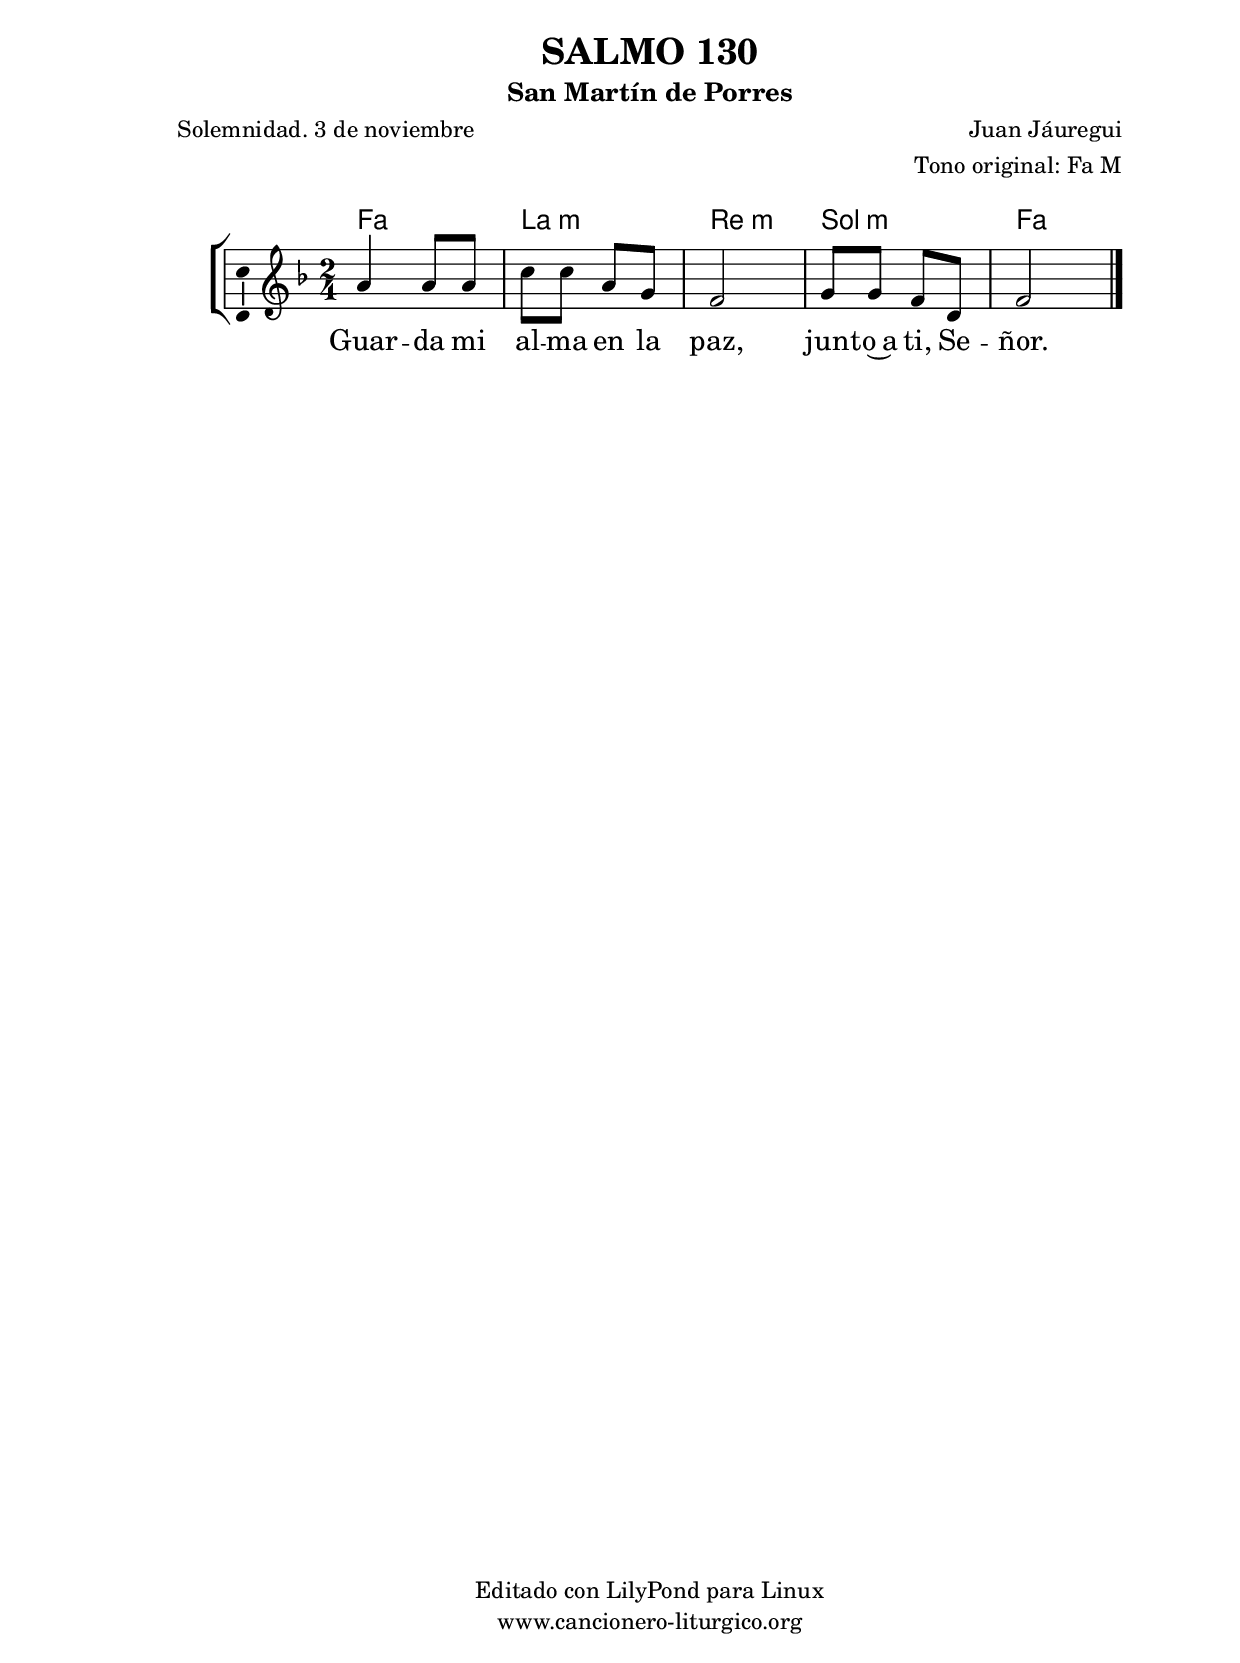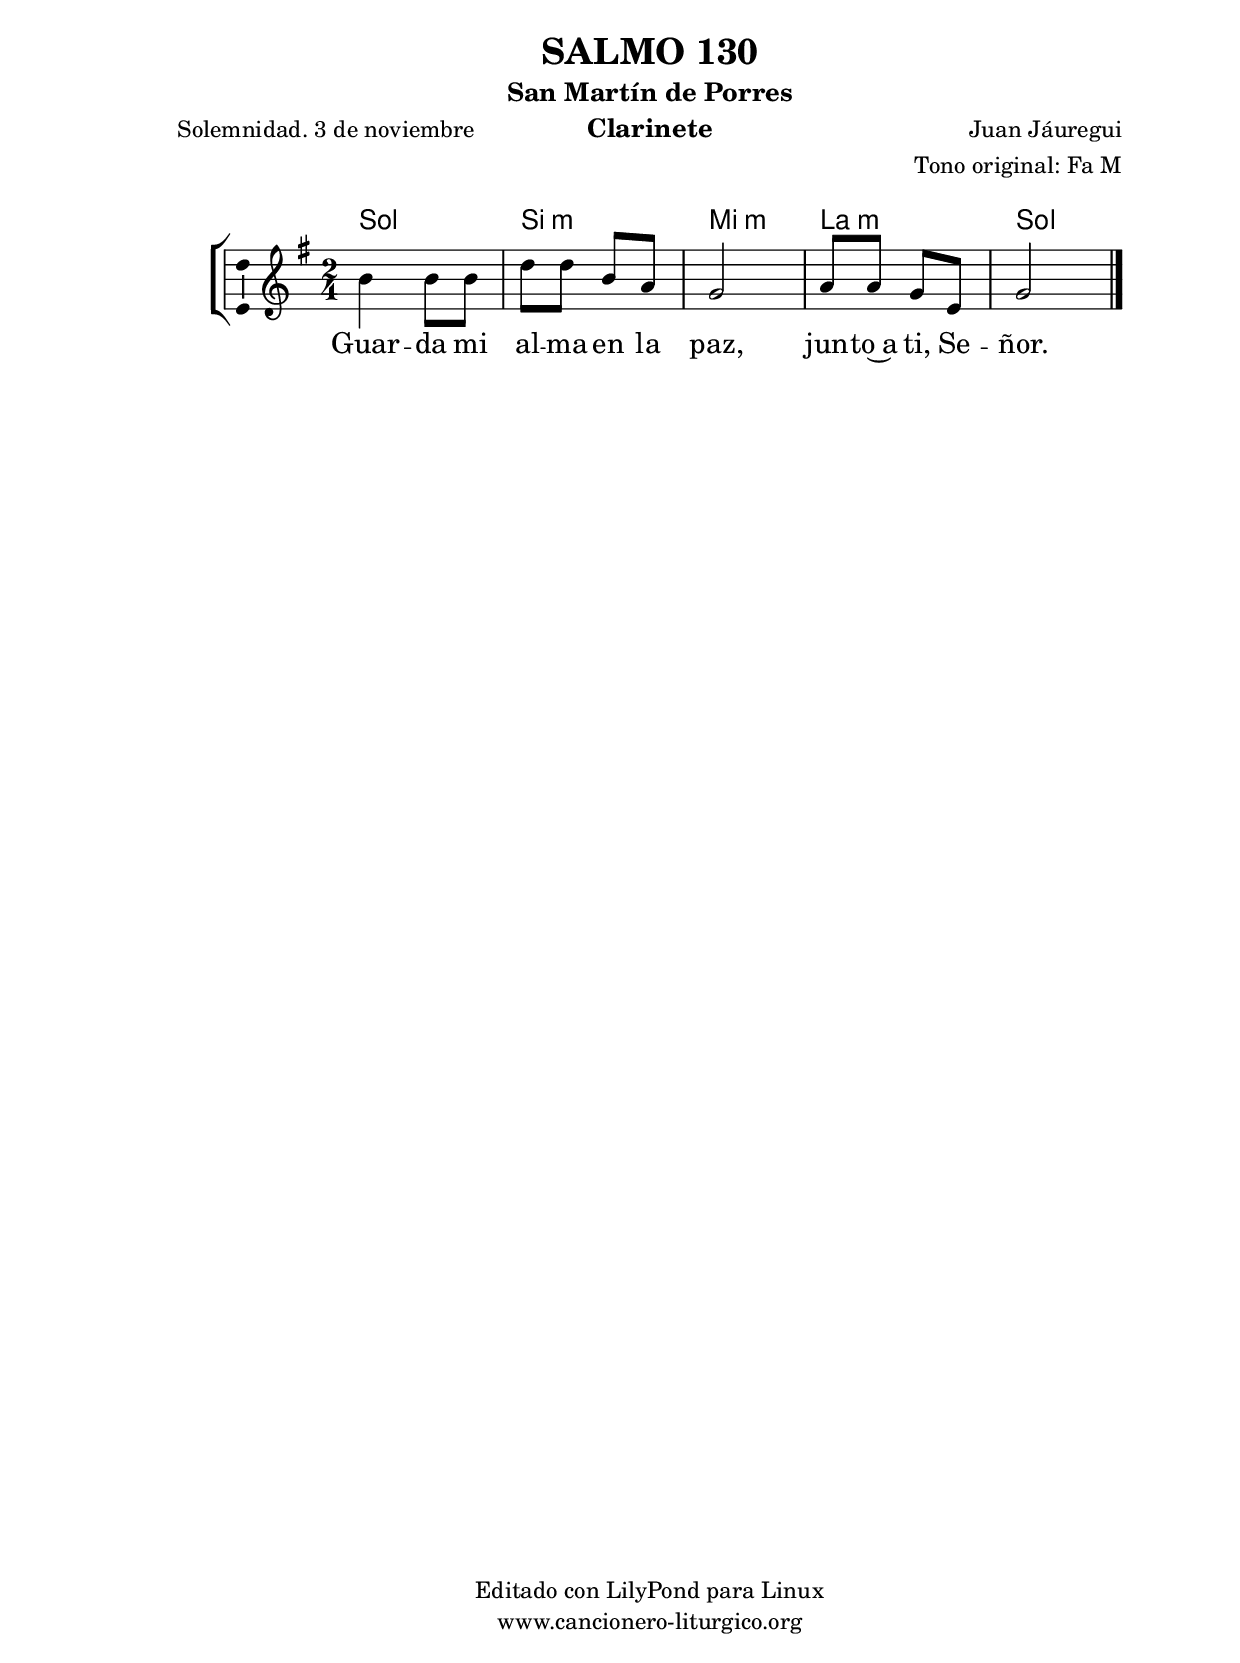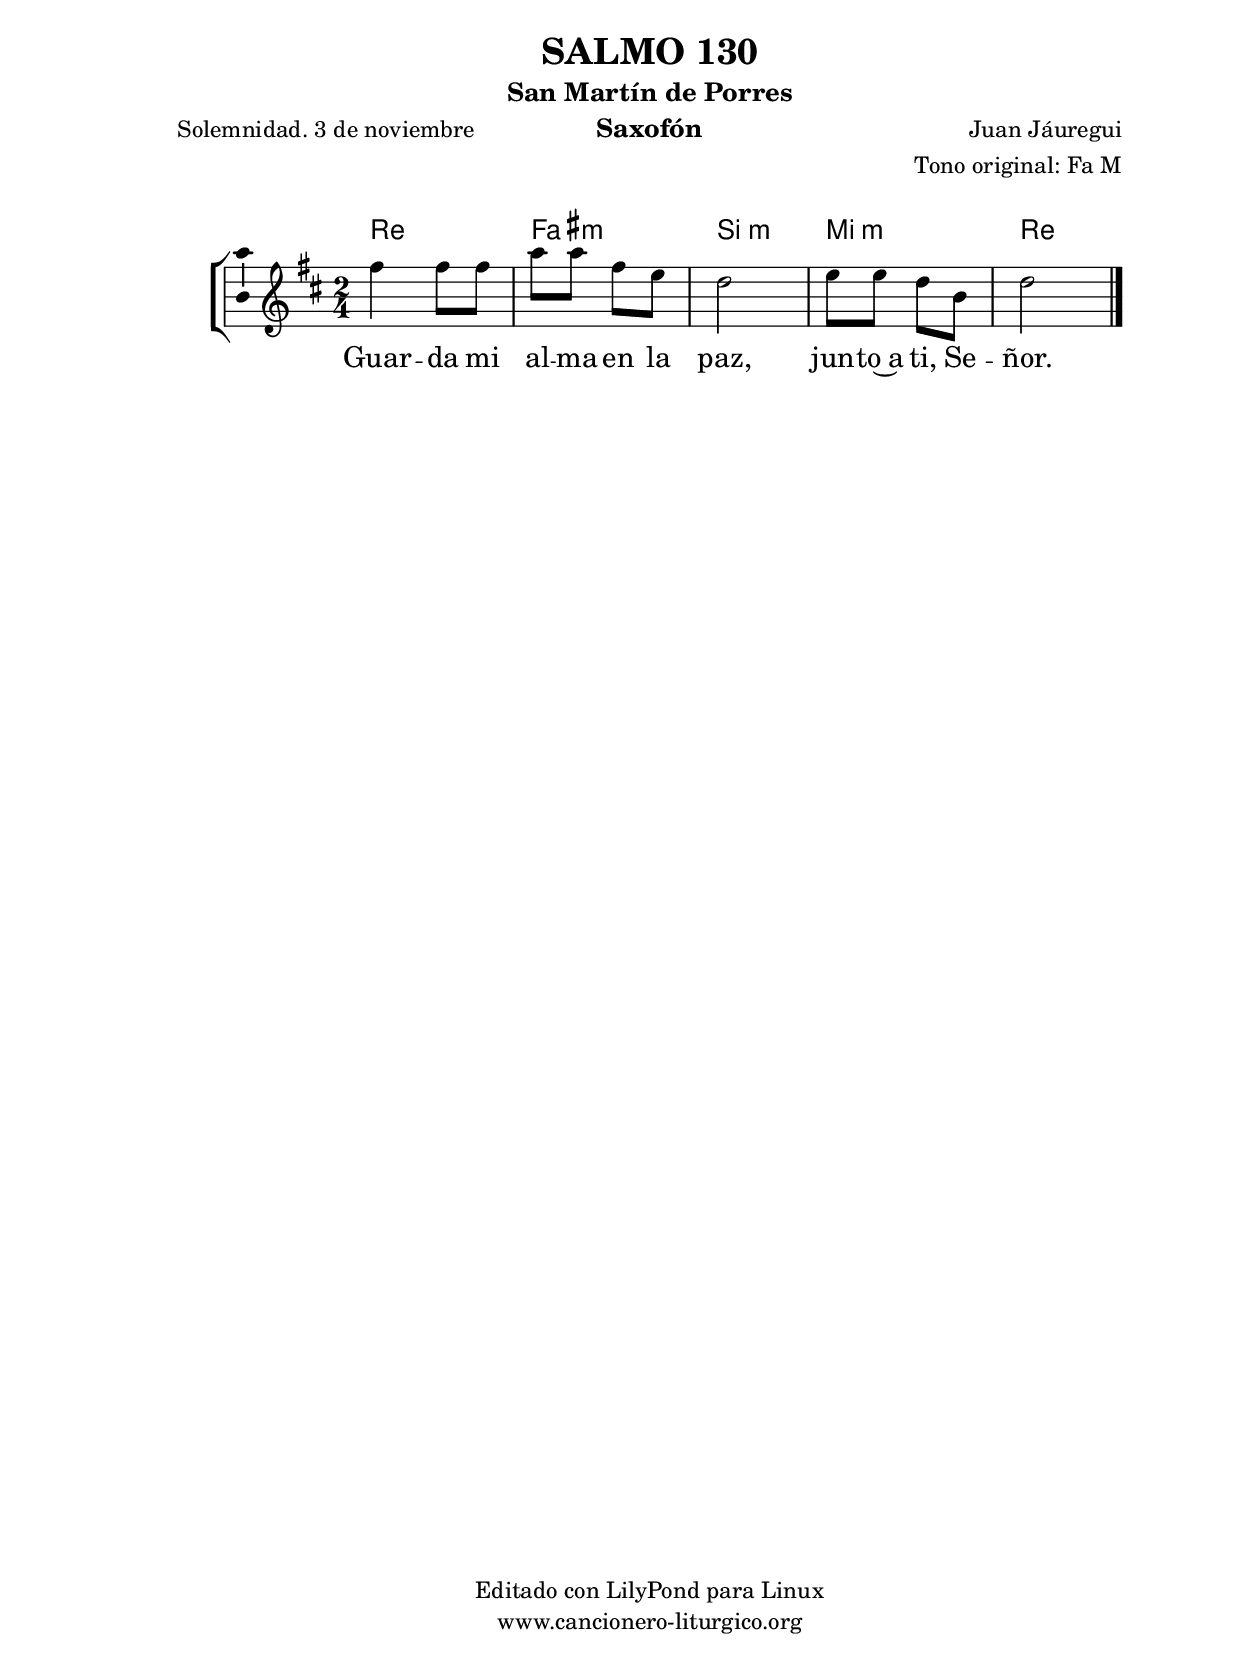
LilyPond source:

%
%para convertir .midi en .wav:
%timidity filename.midi -Ow -o finename.wav
%
%
%Para convertir de .wav a .mp3:
%lame -h -m j filename.wav
%
%
%para escuchar el midi:
%timidity nombrefichero.midi
%


%versión de lilypond para la que se ha escrito esta partitura:
\version "2.16.0"

	%Tamaño papel
	#(set-default-paper-size "a4")
	%Tamaño partitura
	#(set-global-staff-size 20)
	%No responde al pulsar sobre una nota
	#(ly:set-option 'point-and-click #f)

%parámetros del encabezamiento:
\header {
	title = "SALMO 130"
	subtitle = "San Martín de Porres"
	composer = "Juan Jáuregui"
	poet = "Solemnidad. 3 de noviembre"
	meter = ""
	arranger = "Tono original: Fa M"
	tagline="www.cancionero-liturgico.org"
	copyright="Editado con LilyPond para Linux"
	}

%parámetros asociados al papel:
\paper  {
	oddHeaderMarkup = \markup {\fill-line { \on-the-fly #not-first-page \fromproperty #'header:title \on-the-fly #not-first-page \fromproperty #'header:composer }}
	evenHeaderMarkup = \markup {\fill-line { \fromproperty #'header:composer \fromproperty #'header:title }}
	#(set-paper-size "a4")
	print-page-number = ##f
	first-page-number = 1
	print-first-page-number = ##f
%	head-separation = 3.0 \cm
	top-margin = 2.0 \cm
	bottom-margin = 0.5\cm
%%%	bottom-margin = -1.0\cm
	left-margin = 3.0 \cm
	line-width = 16.0 \cm 
	indent = 8\mm
	interscoreline = 2.\mm
	between-system-space = 15\mm
%	para que las partituras no llenen la hoja:
	ragged-bottom = ##t
%	idem para la última hoja:
	ragged-last-bottom = ##f
%	para que las partituras llenen el ancho del papel:
	ragged-last = ##f
	after-title-space = 2.5 \cm
%page-count=1
%system-count=8

	%Flexible Vertical Spacing
%	markup-markup-spacing =
%	#'((basic-distance . 15) (minimum-distance . 15) (padding . 3))
	markup-system-spacing =
	#'((basic-distance . 15) (minimum-distance . 15) (padding . 3))
	system-system-spacing =
	#'((basic-distance . 15) (minimum-distance . 15) (padding . 3))
	score-system-spacing =
	#'((basic-distance . 15) (minimum-distance . 15) (padding . 5))
%	top-system-spacing = % header
%	#'((basic-distance . 8) (minimum-distance . 0) (padding . 3))
%	top-markup-spacing =
%	#'((basic-distance . 20) (minimum-distance . 20) (padding . 3))
	last-bottom-spacing = % footer
	#'((basic-distance . 5) (minimum-distance . 5) (padding . 3))
%	score-markup-spacing =
%	#'((basic-distance . 16) (minimum-distance . 13) (padding . 3))

	}


%parámetros que afectan a toda la partitura:
global =  {
	%clave de sol (G):
	\clef G
	%armadura:
%	\transpose ees f
	\key f \major
	\tempo 4=90
	\set Score.tempoHideNote = ##t
	}


acordes = {
	\italianChords
	\chordmode {
%	\transpose ees f
{

f2 a:m d:m g:m f

	}
	}
}

melodia = 
%	\transpose ees f
{
	\relative c''{

\time 2/4

a4 a8 a
c8 c a g
f2
g8 g f d
f2

	\bar "|."
	}
	}


texto = \lyricmode {
Guar -- da mi al -- ma en la paz, jun -- to~a ti, Se -- ñor.
	}


acordesStaff = \context ChordNames = acordesStaff <<
	\set chordChanges = ##t
	\acordes
	>>


vozStaff = \context Voice = vozStaff
\with {\consists "Ambitus_engraver"}
<<
%	\set Staff.instrumentName = ""
%	\set Staff.shortInstrumentName = ""
%	\set Staff.midiInstrument = #"clarinet"
%	\set Staff.midiInstrument = #"cello"
%	\set Staff.midiInstrument = #"flute"
	\set Staff.midiInstrument = #"electric guitar (jazz)"
%	\set Staff.midiInstrument = #"english horn"
%	\set Staff.midiInstrument = #"violin"
%	\set Staff.midiInstrument = #"glockenspiel"
	\set Staff.midiMinimumVolume = #0.7
	\set Staff.midiMaximumVolume = #0.9
	\global
	\melodia
	>>


textoStaff = \context Lyrics = textoStaff <<
	\lyricsto vozStaff \texto
	>>

\book {
	\score {
		\context ChoirStaff {
			\override StaffGroup.SystemStartBracket #'collapse-height = #1
			\override Score.SystemStartBar #'collapse-height = #1
			<<
			\acordesStaff
			\vozStaff
			\textoStaff
			>>
			}
		\layout {
	    		\context {
				\Lyrics
				\override LyricText #'font-size = #2
				}
	   		 \context {
				\Score
				%fontSize = #3
				\override StaffSymbol #'staff-space = #(magstep +3)
				%\override Beam #'thickness = #0.55
				%\override SpacingSpanner #'spacing-increment = #1.0
				%\override Slur #'height-limit = #1.5
				}
			}
		}
	\score {
		\unfoldRepeats
		\context ChoirStaff {
			<<
			\acordesStaff
			\vozStaff
			>>
			}
		\midi {
	  		\context {
	  			\Score
				tempoWholesPerMinute = #(ly:make-moment 70 4)
				}
			}
		}
	}

%Partitura para clarinete
#(define output-suffix "C")
\book {
	\header{
		instrument = "Clarinete"
		}
	\score {
		\context ChoirStaff {
			\override StaffGroup.SystemStartBracket #'collapse-height = #1
			\override Score.SystemStartBar #'collapse-height = #1
\transpose c d
			<<
			\acordesStaff
			\vozStaff
			\textoStaff
			>>
			}
		\layout {
	    		\context {
				\Lyrics
				\override LyricText #'font-size = #2
				}
	   		 \context {
				\Score
				%fontSize = #3
				\override StaffSymbol #'staff-space = #(magstep +3)
				%\override Beam #'thickness = #0.55
				%\override SpacingSpanner #'spacing-increment = #1.0
				%\override Slur #'height-limit = #1.5
				}
			}
		}
	}

%Partitura para saxofón
#(define output-suffix "S")
\book {
	\header{
		instrument = "Saxofón"
		}
	\score {
		\context ChoirStaff {
			\override StaffGroup.SystemStartBracket #'collapse-height = #1
			\override Score.SystemStartBar #'collapse-height = #1
\transpose c a
			<<
			\acordesStaff
			\vozStaff
			\textoStaff
			>>
			}
		\layout {
	    		\context {
				\Lyrics
				\override LyricText #'font-size = #2
				}
	   		 \context {
				\Score
				%fontSize = #3
				\override StaffSymbol #'staff-space = #(magstep +3)
				%\override Beam #'thickness = #0.55
				%\override SpacingSpanner #'spacing-increment = #1.0
				%\override Slur #'height-limit = #1.5
				}
			}
		}
	}

